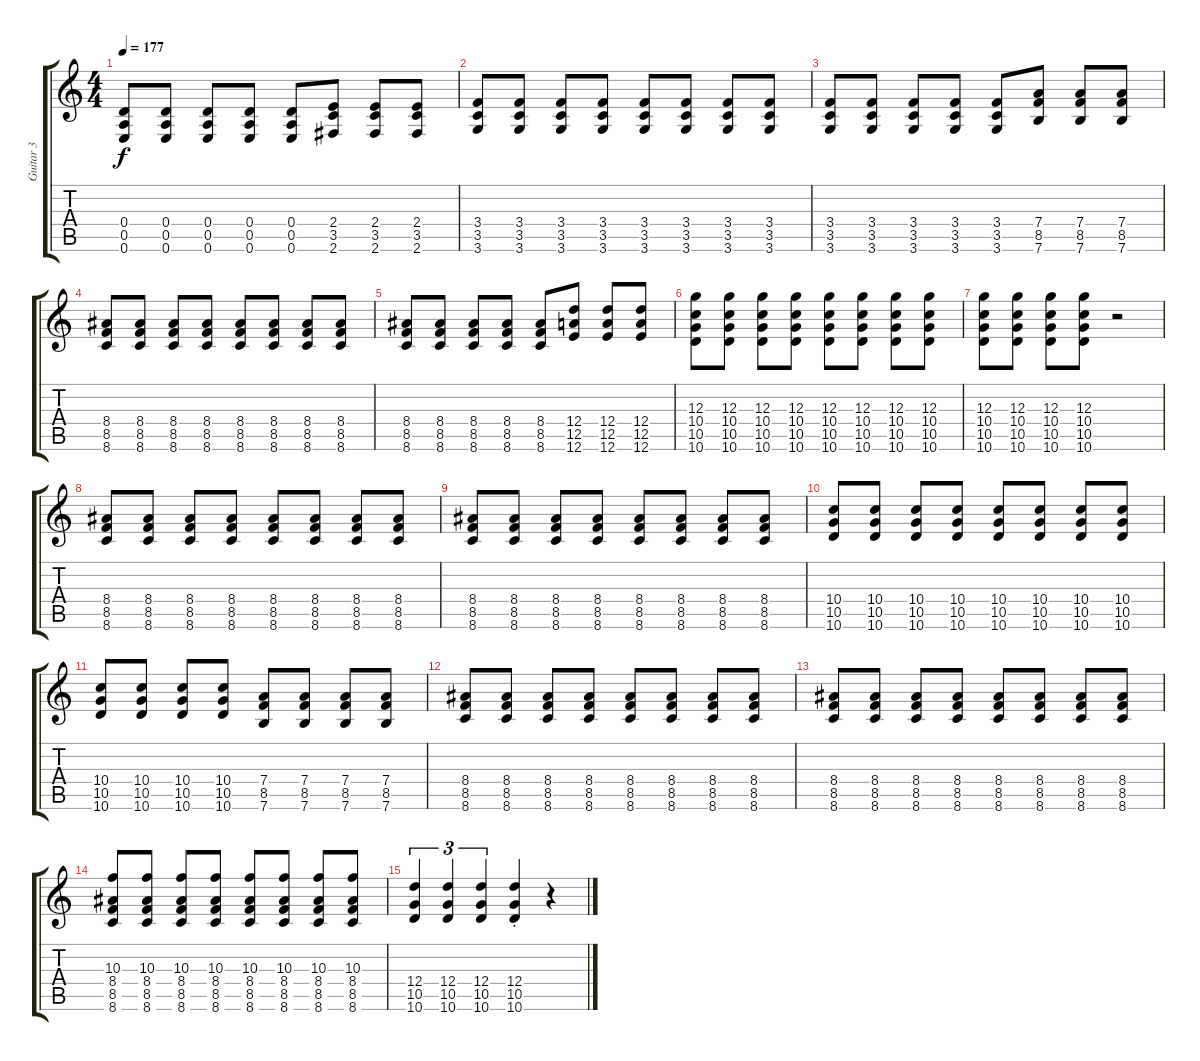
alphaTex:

\track ("Guitar 3" "Guitar 3") {instrument distortionguitar}
\staff {score tabs}
\tuning (E4 B3 G3 D3 A2 E2) {hide}
\ts (4 4)
\tempo 177
\clef g2
\ks c
(0.4 0.5 0.6).8{dy f} (0.4 0.5 0.6).8 (0.4 0.5 0.6).8 (0.4 0.5 0.6).8 (0.4 0.5 0.6).8 (2.4 3.5 2.6).8 (2.4 3.5 2.6).8 (2.4 3.5 2.6).8 |
(3.4 3.5 3.6).8 (3.4 3.5 3.6).8 (3.4 3.5 3.6).8 (3.4 3.5 3.6).8 (3.4 3.5 3.6).8 (3.4 3.5 3.6).8 (3.4 3.5 3.6).8 (3.4 3.5 3.6).8 |
(3.4 3.5 3.6).8 (3.4 3.5 3.6).8 (3.4 3.5 3.6).8 (3.4 3.5 3.6).8 (3.4 3.5 3.6).8 (7.4 8.5 7.6).8 (7.4 8.5 7.6).8 (7.4 8.5 7.6).8 |
(8.4 8.5 8.6).8 (8.4 8.5 8.6).8 (8.4 8.5 8.6).8 (8.4 8.5 8.6).8 (8.4 8.5 8.6).8 (8.4 8.5 8.6).8 (8.4 8.5 8.6).8 (8.4 8.5 8.6).8 |
(8.4 8.5 8.6).8 (8.4 8.5 8.6).8 (8.4 8.5 8.6).8 (8.4 8.5 8.6).8 (8.4 8.5 8.6).8 (12.4 12.5 12.6).8 (12.4 12.5 12.6).8 (12.4 12.5 12.6).8 |
(12.3 10.4 10.5 10.6).8 (12.3 10.4 10.5 10.6).8 (12.3 10.4 10.5 10.6).8 (12.3 10.4 10.5 10.6).8 (12.3 10.4 10.5 10.6).8 (12.3 10.4 10.5 10.6).8 (12.3 10.4 10.5 10.6).8 (12.3 10.4 10.5 10.6).8 |
(12.3 10.4 10.5 10.6).8 (12.3 10.4 10.5 10.6).8 (12.3 10.4 10.5 10.6).8 (12.3 10.4 10.5 10.6).8 r.2 |
(8.4 8.5 8.6).8 (8.4 8.5 8.6).8 (8.4 8.5 8.6).8 (8.4 8.5 8.6).8 (8.4 8.5 8.6).8 (8.4 8.5 8.6).8 (8.4 8.5 8.6).8 (8.4 8.5 8.6).8 |
(8.4 8.5 8.6).8 (8.4 8.5 8.6).8 (8.4 8.5 8.6).8 (8.4 8.5 8.6).8 (8.4 8.5 8.6).8 (8.4 8.5 8.6).8 (8.4 8.5 8.6).8 (8.4 8.5 8.6).8 |
(10.4 10.5 10.6).8 (10.4 10.5 10.6).8 (10.4 10.5 10.6).8 (10.4 10.5 10.6).8 (10.4 10.5 10.6).8 (10.4 10.5 10.6).8 (10.4 10.5 10.6).8 (10.4 10.5 10.6).8 |
(10.4 10.5 10.6).8 (10.4 10.5 10.6).8 (10.4 10.5 10.6).8 (10.4 10.5 10.6).8 (7.4 8.5 7.6).8 (7.4 8.5 7.6).8 (7.4 8.5 7.6).8 (7.4 8.5 7.6).8 |
(8.4 8.5 8.6).8 (8.4 8.5 8.6).8 (8.4 8.5 8.6).8 (8.4 8.5 8.6).8 (8.4 8.5 8.6).8 (8.4 8.5 8.6).8 (8.4 8.5 8.6).8 (8.4 8.5 8.6).8 |
(8.4 8.5 8.6).8 (8.4 8.5 8.6).8 (8.4 8.5 8.6).8 (8.4 8.5 8.6).8 (8.4 8.5 8.6).8 (8.4 8.5 8.6).8 (8.4 8.5 8.6).8 (8.4 8.5 8.6).8 |
(10.3 8.4 8.5 8.6).8 (10.3 8.4 8.5 8.6).8 (10.3 8.4 8.5 8.6).8 (10.3 8.4 8.5 8.6).8 (10.3 8.4 8.5 8.6).8 (10.3 8.4 8.5 8.6).8 (10.3 8.4 8.5 8.6).8 (10.3 8.4 8.5 8.6).8 |
(12.4 10.5 10.6).4{tu (3 2)} (12.4 10.5 10.6).4{tu (3 2)} (12.4 10.5 10.6).4{tu (3 2)} (12.4{st} 10.5{st} 10.6{st}).4 r.4
